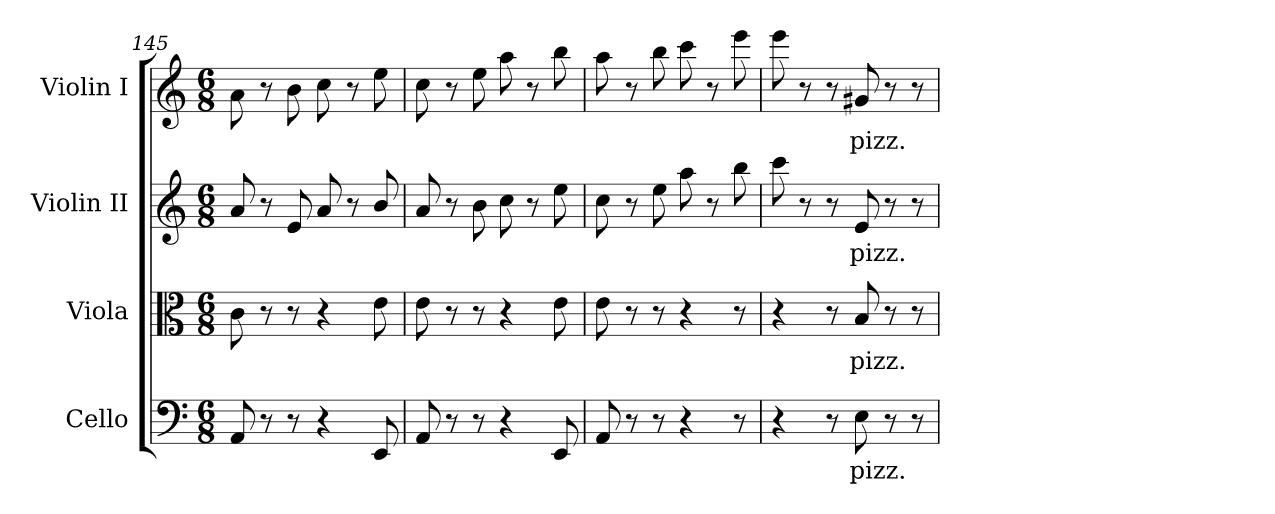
**kern	**text	**kern	**text	**kern	**text	**kern	**text
*part4	*part4	*part3	*part3	*part2	*part2	*part1	*part1
*staff4	*staff4	*staff3	*staff3	*staff2	*staff2	*staff1	*staff1
*I"Cello	*	*I"Viola	*	*I"Violin II	*	*I"Violin I	*
*	*	*I'Vla	*	*I'Vln	*	*I'Vln	*
*clefF4	*	*clefC3	*	*clefG2	*	*clefG2	*
*k[]	*	*k[]	*	*k[]	*	*k[]	*
*M6/8	*	*M6/8	*	*M6/8	*	*M6/8	*
=145	=145	=145	=145	=145	=145	=145	=145
8AA/	.	8c\	.	8a/	.	8a\	.
8r	.	8r	.	8r	.	8r	.
8r	.	8r	.	8e/	.	8b\	.
4r	.	4r	.	8a/	.	8cc\	.
.	.	.	.	8r	.	8r	.
8EE/	.	8e\	.	8b/	.	8ee\	.
=146	=146	=146	=146	=146	=146	=146	=146
8AA/	.	8e\	.	8a/	.	8cc\	.
8r	.	8r	.	8r	.	8r	.
8r	.	8r	.	8b\	.	8ee\	.
4r	.	4r	.	8cc\	.	8aa\	.
.	.	.	.	8r	.	8r	.
8EE/	.	8e\	.	8ee\	.	8bb\	.
!!LO:PB:g=z
=147	=147	=147	=147	=147	=147	=147	=147
8AA/	.	8e\	.	8cc\	.	8aa\	.
8r	.	8r	.	8r	.	8r	.
8r	.	8r	.	8ee\	.	8bb\	.
4r	.	4r	.	8aa\	.	8ccc\	.
.	.	.	.	8r	.	8r	.
8r	.	8r	.	8bb\	.	8eee\	.
=148	=148	=148	=148	=148	=148	=148	=148
4r	.	4r	.	8ccc\	.	8eee\	.
.	.	.	.	8r	.	8r	.
8r	.	8r	.	8r	.	8r	.
!	!LO:LY:b	!	!LO:LY:b	!	!LO:LY:b	!	!LO:LY:b
8E\	pizz.	8B/	pizz.	8e/	pizz.	8g#X/	pizz.
8r	.	8r	.	8r	.	8r	.
8r	.	8r	.	8r	.	8r	.
=	=	=	=	=	=	=	=
*-	*-	*-	*-	*-	*-	*-	*-
